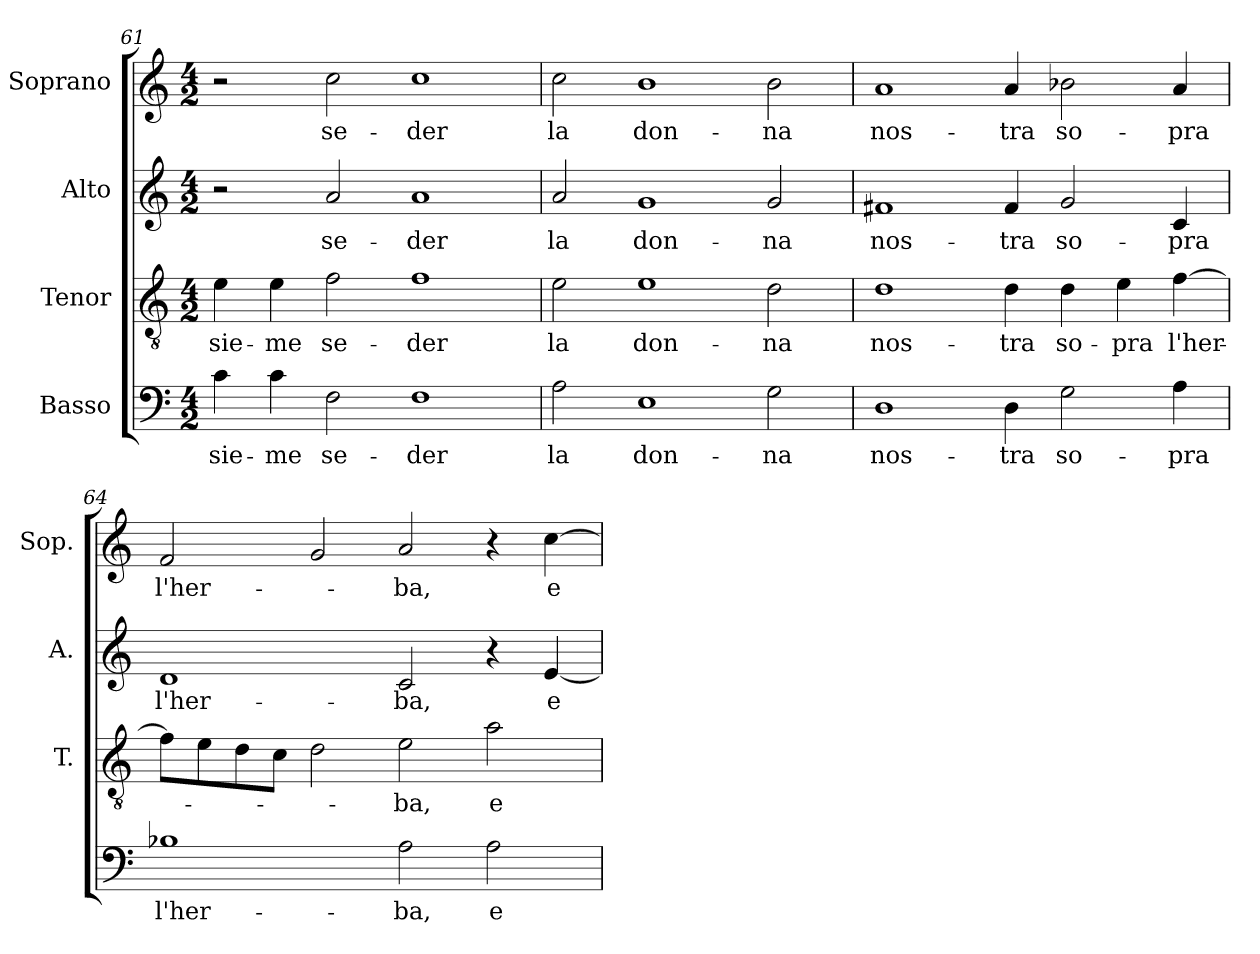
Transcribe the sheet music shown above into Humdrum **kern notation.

**kern	**text	**kern	**text	**kern	**text	**kern	**text
*part4	*part4	*part3	*part3	*part2	*part2	*part1	*part1
*staff4	*staff4	*staff3	*staff3	*staff2	*staff2	*staff1	*staff1
*I"Basso	*	*I"Tenor	*	*I"Alto	*	*I"Soprano	*
*	*	*I'T.	*	*I'A.	*	*I'Sop.	*
!!LO:PB:g=z
*clefF4	*	*clefGv2	*	*clefG2	*	*clefG2	*
*	*	*ITrd7c12	*	*	*	*	*
*k[]	*	*k[]	*	*k[]	*	*k[]	*
*C:	*	*C:	*	*C:	*	*C:	*
*M4/2	*	*M4/2	*	*M4/2	*	*M4/2	*
=61	=61	=61	=61	=61	=61	=61	=61
!	!LO:LY:b:color=#000000	!	!	!	!	!	!
!	!	!	!LO:LY:b:color=#000000	!	!	!	!
4ci\	-sie-	4Ei\	-sie-	2r	.	2r	.
!	!LO:LY:b:color=#000000	!	!	!	!	!	!
!	!	!	!LO:LY:b:color=#000000	!	!	!	!
4ci\	-me	4Ei\	-me	.	.	.	.
!	!LO:LY:b:color=#000000	!	!	!	!	!	!
!	!	!	!LO:LY:b:color=#000000	!	!	!	!
!	!	!	!	!	!LO:LY:b:color=#000000	!	!
!	!	!	!	!	!	!	!LO:LY:b:color=#000000
2Fi\	se-	2Fi\	se-	2ai/	se-	2cci\	se-
!	!LO:LY:b:color=#000000	!	!	!	!	!	!
!	!	!	!LO:LY:b:color=#000000	!	!	!	!
!	!	!	!	!	!LO:LY:b:color=#000000	!	!
!	!	!	!	!	!	!	!LO:LY:b:color=#000000
1Fi	-der	1Fi	-der	1ai	-der	1cci	-der
=62	=62	=62	=62	=62	=62	=62	=62
!	!LO:LY:b:color=#000000	!	!	!	!	!	!
!	!	!	!LO:LY:b:color=#000000	!	!	!	!
!	!	!	!	!	!LO:LY:b:color=#000000	!	!
!	!	!	!	!	!	!	!LO:LY:b:color=#000000
2Ai\	la	2Ei\	la	2ai/	la	2cci\	la
!	!LO:LY:b:color=#000000	!	!	!	!	!	!
!	!	!	!LO:LY:b:color=#000000	!	!	!	!
!	!	!	!	!	!LO:LY:b:color=#000000	!	!
!	!	!	!	!	!	!	!LO:LY:b:color=#000000
1Ei	don-	1Ei	don-	1gi	don-	1bi	don-
!	!LO:LY:b:color=#000000	!	!	!	!	!	!
!	!	!	!LO:LY:b:color=#000000	!	!	!	!
!	!	!	!	!	!LO:LY:b:color=#000000	!	!
!	!	!	!	!	!	!	!LO:LY:b:color=#000000
2Gi\	-na	2Di\	-na	2gi/	-na	2bi\	-na
=63	=63	=63	=63	=63	=63	=63	=63
!	!LO:LY:b:color=#000000	!	!	!	!	!	!
!	!	!	!LO:LY:b:color=#000000	!	!	!	!
!	!	!	!	!	!LO:LY:b:color=#000000	!	!
!	!	!	!	!	!	!	!LO:LY:b:color=#000000
1Di	nos-	1Di	nos-	1f#Xi	nos-	1ai	nos-
!	!LO:LY:b:color=#000000	!	!	!	!	!	!
!	!	!	!LO:LY:b:color=#000000	!	!	!	!
!	!	!	!	!	!LO:LY:b:color=#000000	!	!
!	!	!	!	!	!	!	!LO:LY:b:color=#000000
4Di\	-tra	4Di\	-tra	4f#i/	-tra	4ai/	-tra
!	!LO:LY:b:color=#000000	!	!	!	!	!	!
!	!	!	!LO:LY:b:color=#000000	!	!	!	!
!	!	!	!	!	!LO:LY:b:color=#000000	!	!
!	!	!	!	!	!	!	!LO:LY:b:color=#000000
2Gi\	so-	4Di\	so-	2gi/	so-	2b-Xi\	so-
!	!	!	!LO:LY:b:color=#000000	!	!	!	!
.	.	4Ei\	-pra	.	.	.	.
!	!LO:LY:b:color=#000000	!	!	!	!	!	!
!	!	!	!LO:LY:b:color=#000000	!	!	!	!
!	!	!	!	!	!LO:LY:b:color=#000000	!	!
!	!	!	!	!	!	!	!LO:LY:b:color=#000000
4Ai\	-pra	[>4Fi\	l'her-	4ci/	-pra	4ai/	-pra
=64	=64	=64	=64	=64	=64	=64	=64
!	!LO:LY:b:color=#000000	!	!	!	!	!	!
!	!	!	!	!	!LO:LY:b:color=#000000	!	!
!	!	!	!	!	!	!	!LO:LY:b:color=#000000
1B-Xi	l'her-	8Fi\L]	.	1di	l'her-	2fi/	l'her-
.	.	8Ei\	.	.	.	.	.
.	.	8Di\	.	.	.	.	.
.	.	8Ci\J	.	.	.	.	.
.	.	2Di\	.	.	.	2gi/	.
!	!LO:LY:b:color=#000000	!	!	!	!	!	!
!	!	!	!LO:LY:b:color=#000000	!	!	!	!
!	!	!	!	!	!LO:LY:b:color=#000000	!	!
!	!	!	!	!	!	!	!LO:LY:b:color=#000000
2Ai\	-ba,	2Ei\	-ba,	2ci/	-ba,	2ai/	-ba,
!	!LO:LY:b:color=#000000	!	!	!	!	!	!
!	!	!	!LO:LY:b:color=#000000	!	!	!	!
2Ai\	e	2Ai\	e	4r	.	4r	.
!	!	!	!	!	!LO:LY:b:color=#000000	!	!
!	!	!	!	!	!	!	!LO:LY:b:color=#000000
.	.	.	.	[<4ei/	e	[>4cci\	e
=	=	=	=	=	=	=	=
*-	*-	*-	*-	*-	*-	*-	*-
